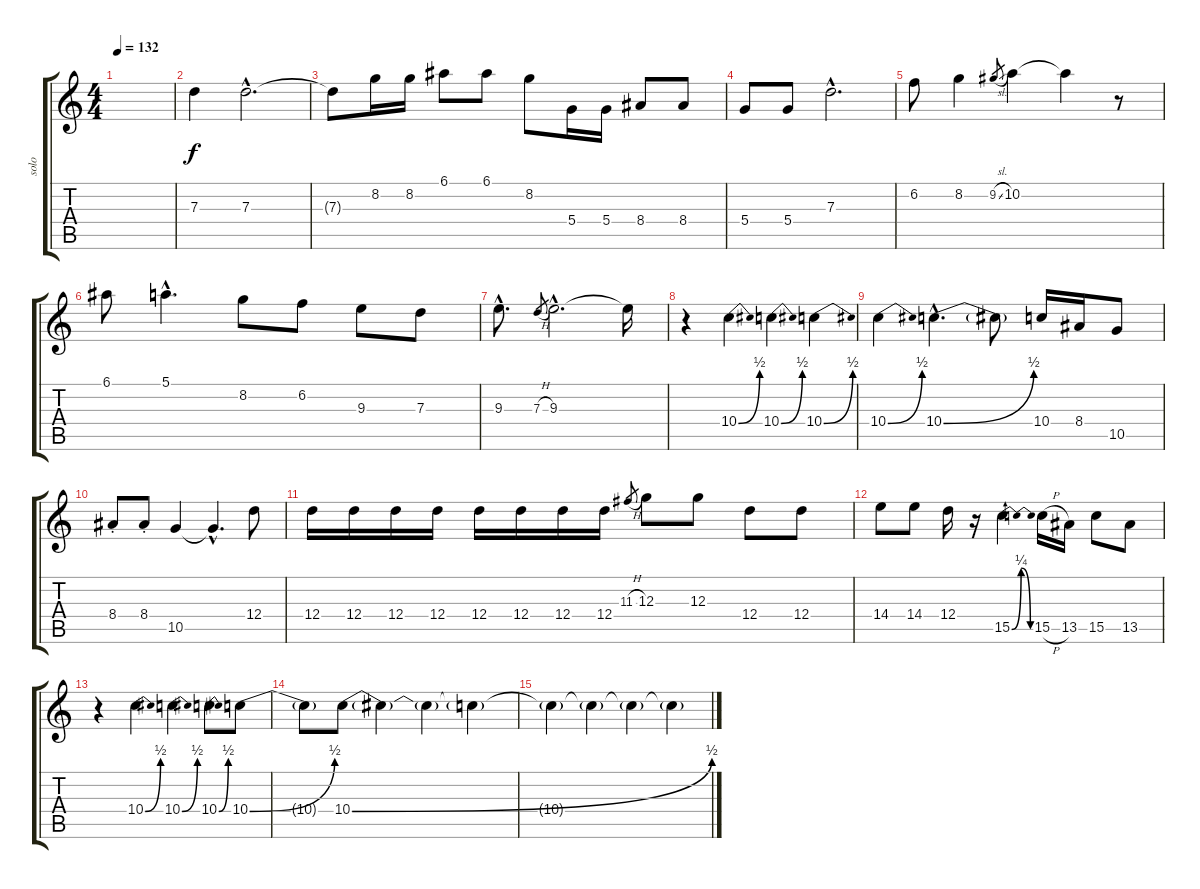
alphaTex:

\track ("solo" "solo") {instrument overdrivenguitar}
\staff {score tabs}
\tuning (E4 B3 G3 D3 A2 E2) {hide}
\ts (4 4)
\tempo 132
\clef g2
\ks c
|
7.3.4{volume 13} 7.3{hac}.2{d} |
7.3{t}.8 8.2.16 8.2.16 6.1.8 6.1.8 8.2.8 5.4.16 5.4.16 8.4.8 8.4.8 |
5.4.8 5.4.8 7.3{hac}.2{d} |
6.2.8 8.2.4 9.2{sl}.8{gr} 10.2.4 10.2{t}.4 r.8 |
6.1.8 5.1{hac}.4{d} 8.2.8 6.2.8 9.3.8 7.3.8 |
9.3{hac}.8{d} 7.3{h}.8{gr} 9.3{hac}.2{d} 9.3{t}.16 |
r.4 10.4{be (bend 0 0 60 2)}.4 10.4{be (bend 0 0 60 2)}.4 10.4{be (bend 0 0 60 2)}.4 |
10.4{be (bend 0 0 60 2)}.4 10.4{be (bend 0 0 60 2) hac}.4{d} 10.4{t}.8 10.4.16 8.4.16 10.5.8 |
8.4{st}.8 8.4{st}.8 10.5.4 10.5{hac t}.4{d} 12.4.8 |
12.4.16 12.4.16 12.4.16 12.4.16 12.4.16 12.4.16 12.4.16 12.4.16 11.3{h}.8{gr} 12.3.8 12.3.8 12.4.8 12.4.8 |
14.4.8 14.4.8 12.4.16 r.16 15.5{be (bendrelease 0 0 30 1 30 1 60 0)}.4 15.5{h}.16 13.5.16 15.5.8 13.5.8 |
r.4 10.4{be (bend 0 0 60 2)}.4 10.4{be (bend 0 0 60 2)}.4 10.4{be (bend 0 0 60 2)}.8 10.4{be (bend 0 0 60 2)}.8 |
10.4{t}.8 10.4{be (bend 0 0 60 2)}.8 10.4{t}.4 10.4{t}.4{volume 13} 10.4{t}.4{volume 11} |
10.4{t}.4{volume 9} 10.4{t}.4{volume 7} 10.4{t}.4{volume 6} 10.4{t}.4
